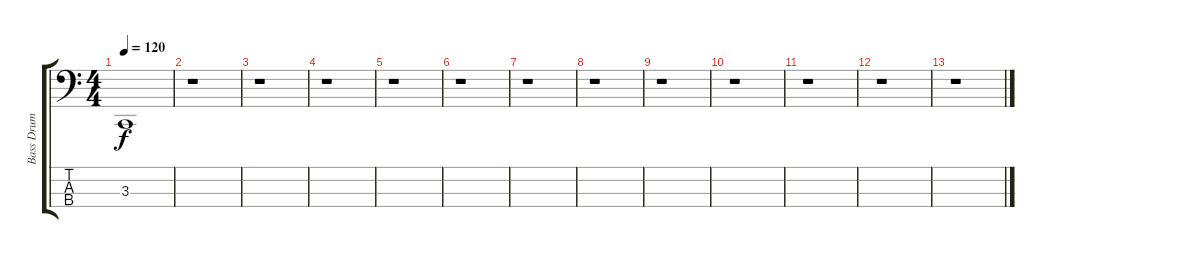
\track ("Bass Drum" "Bass Drum") {instrument acousticgrandpiano}
\staff {score tabs}
\tuning (G2 D2 A1 E1) {hide}
\ts (4 4)
\tempo 120
\clef f4
\ks c
3.3.1{dy f} |
r.1 |
r.1 |
r.1 |
r.1 |
r.1 |
r.1 |
r.1 |
r.1 |
r.1 |
r.1 |
r.1 |
r.1
